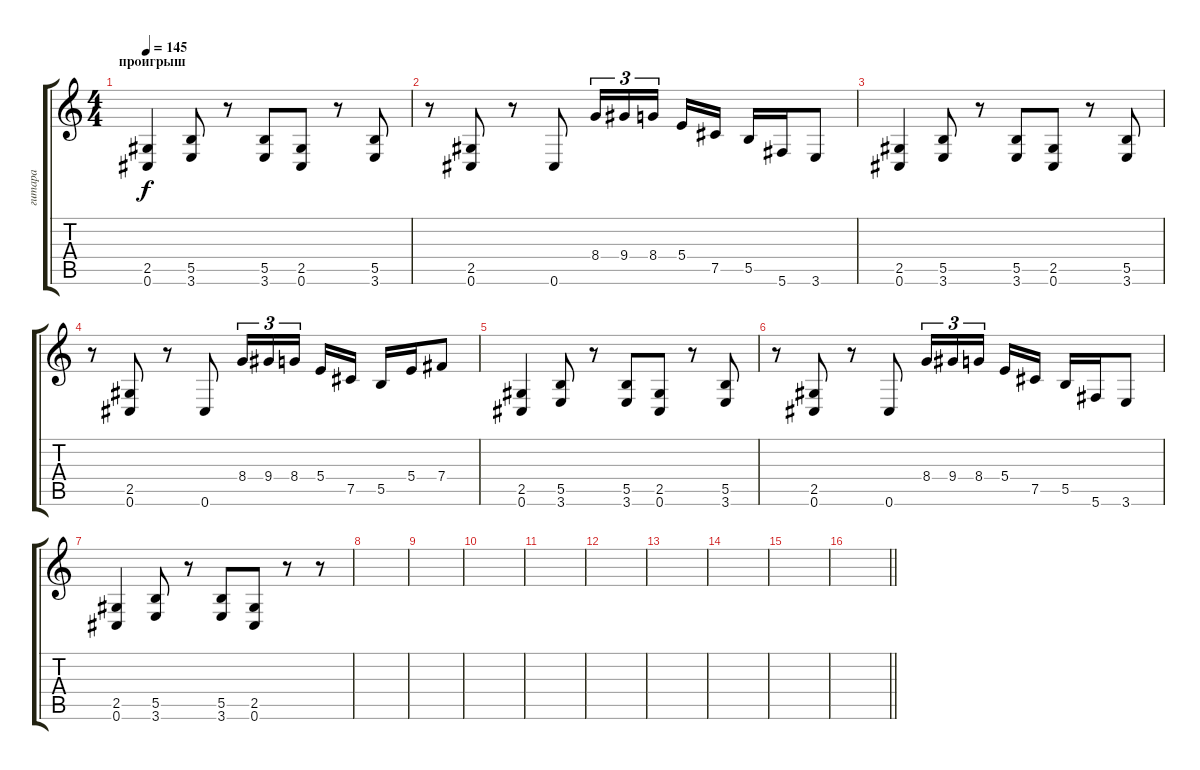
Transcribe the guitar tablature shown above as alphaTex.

\track ("гитара" "гитара") {instrument electricguitarclean}
\staff {score tabs}
\tuning (Db4 Ab3 E3 B2 Gb2 Db2) {hide}
\ts (4 4)
\section ("" "проигрыш")
\tempo 145
\clef g2
\ks c
(2.5 0.6).4{dy f} (5.5 3.6).8 r.8 (5.5 3.6).8 (2.5 0.6).8 r.8 (5.5 3.6).8 |
r.8 (2.5 0.6).8 r.8 0.6.8 8.4.16{tu (3 2)} 9.4.16{tu (3 2)} 8.4.16{tu (3 2) beam splitsecondary} 5.4.16 7.5.16 5.5.16 5.6.16 3.6.8 |
(2.5 0.6).4 (5.5 3.6).8 r.8 (5.5 3.6).8 (2.5 0.6).8 r.8 (5.5 3.6).8 |
r.8 (2.5 0.6).8 r.8 0.6.8 8.4.16{tu (3 2)} 9.4.16{tu (3 2)} 8.4.16{tu (3 2) beam splitsecondary} 5.4.16 7.5.16 5.5.16 5.4.16 7.4.8 |
(2.5 0.6).4 (5.5 3.6).8 r.8 (5.5 3.6).8 (2.5 0.6).8 r.8 (5.5 3.6).8 |
r.8 (2.5 0.6).8 r.8 0.6.8 8.4.16{tu (3 2)} 9.4.16{tu (3 2)} 8.4.16{tu (3 2) beam splitsecondary} 5.4.16 7.5.16 5.5.16 5.6.16 3.6.8 |
(2.5 0.6).4 (5.5 3.6).8 r.8 (5.5 3.6).8 (2.5 0.6).8 r.8 r.8 |
|
|
|
|
|
|
|
|
\barLineRight lightlight
